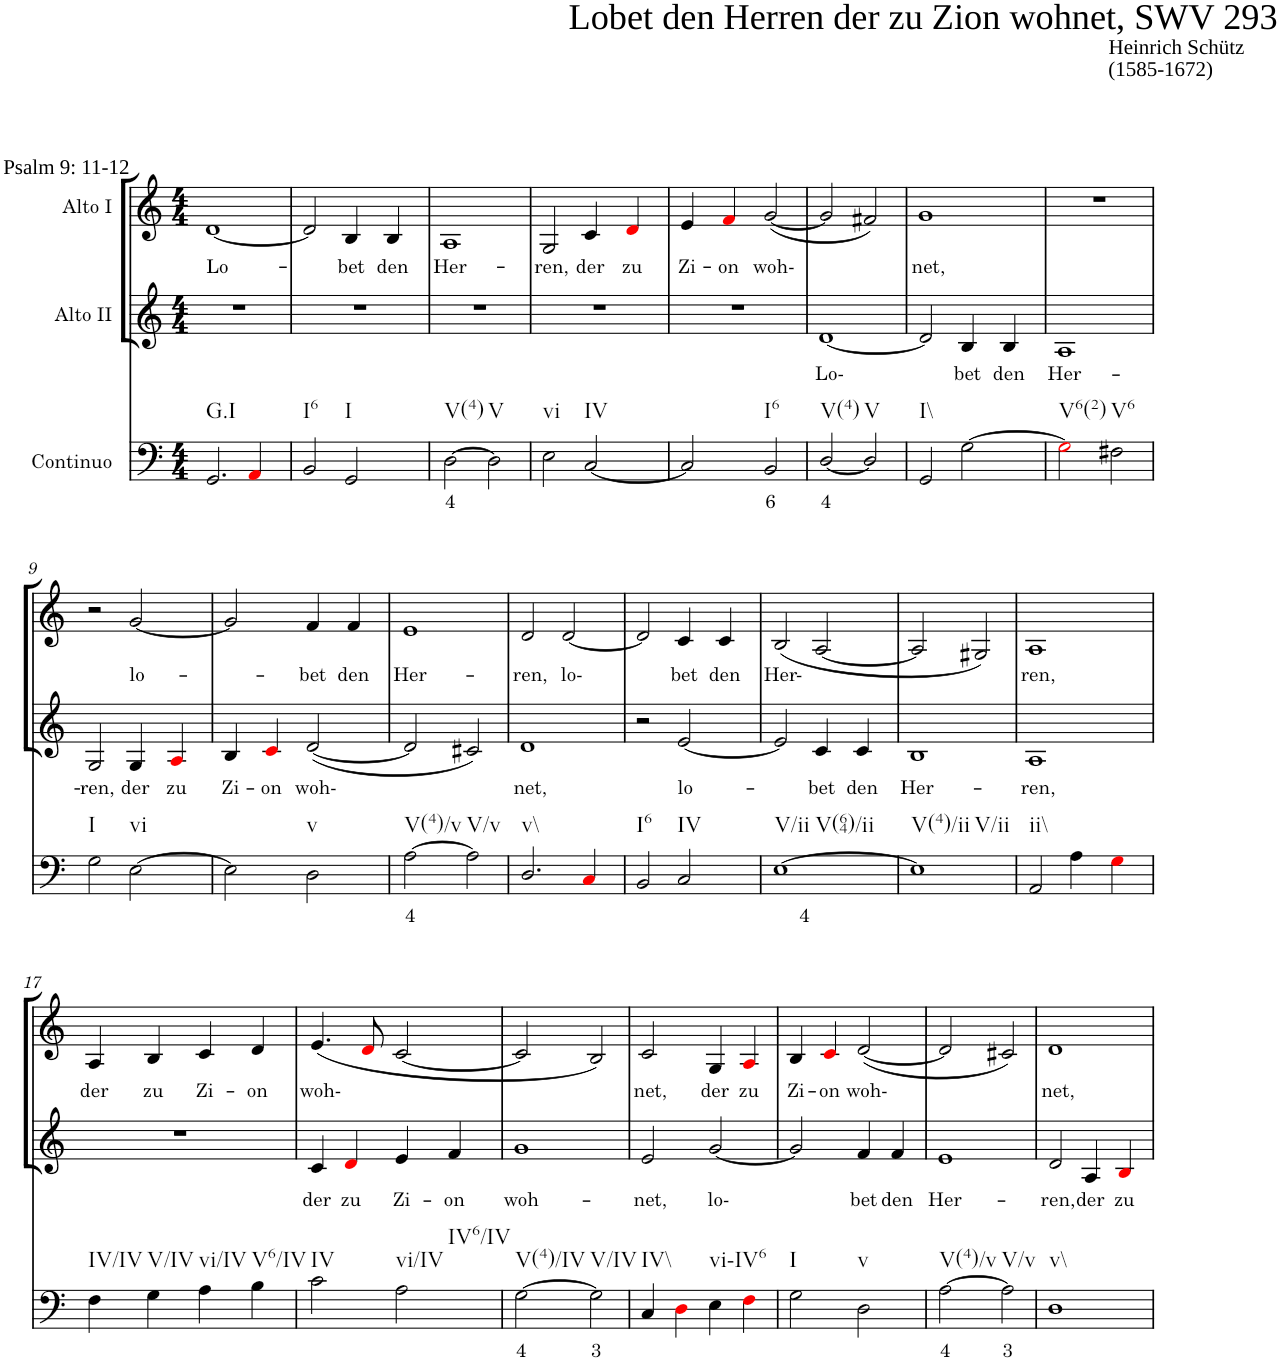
**kern	**text	**kern	**text	**kern	**text
*part3	*part3	*part2	*part2	*part1	*part1
*staff3	*staff3	*staff2	*staff2	*staff1	*staff1
*I"Continuo	*	*I"Alto II	*	*I"Alto I	*
*clefF4	*	*clefG2	*	*clefG2	*
*k[]	*	*k[]	*	*k[]	*
*M4/4	*	*M4/4	*	*M4/4	*
=1	=1	=1	=1	=1	=1
!	!	!	!	!LO:TX:a:t=Heinrich Schütz	!
!	!	!	!	!LO:TX:a:t=(1585-1672)	!
!	!	!	!	!LO:TX:a:t=Lobet den Herren der zu Zion wohnet, SWV 293	!
!	!	!	!	!LO:TX:a:t=Psalm 9&colon; 11-12	!
!LO:TX:b:t=G.I	!	!	!	!	!
!	!	!	!	!	!LO:LY:b
2.GG/	.	1r	.	[1d	Lo-
4AAi/	.	.	.	.	.
=2	=2	=2	=2	=2	=2
!LO:TX:b:t=I6	!	!	!	!	!
2BB/	.	1r	.	2d/]	.
!LO:TX:b:t=I	!	!	!	!	!
!	!	!	!	!	!LO:LY:b
2GG/	.	.	.	4B/	bet
!	!	!	!	!	!LO:LY:b
.	.	.	.	4B/	den
=3	=3	=3	=3	=3	=3
!LO:TX:b:t=V(4)	!	!	!	!	!
!	!LO:LY:b	!	!	!	!LO:LY:b
[2D\	4	1r	.	1A	Her-
!LO:TX:b:t=V	!	!	!	!	!
2D\]	.	.	.	.	.
=4	=4	=4	=4	=4	=4
!LO:TX:b:t=vi	!	!	!	!	!
!	!	!	!	!	!LO:LY:b
2E\	.	1r	.	2G/	ren,
!LO:TX:b:t=IV	!	!	!	!	!
!	!	!	!	!	!LO:LY:b
[2C/	.	.	.	4c/	der
!	!	!	!	!	!LO:LY:b
.	.	.	.	4di/	zu
=5	=5	=5	=5	=5	=5
!	!	!	!	!	!LO:LY:b
2C/]	.	1r	.	4e/	Zi-
!	!	!	!	!	!LO:LY:b
.	.	.	.	4fi/	on
!LO:TX:b:t=I6	!	!	!	!	!
!	!LO:LY:b	!	!	!	!LO:LY:b
2BB/	6	.	.	([2g/	woh-
=6	=6	=6	=6	=6	=6
!LO:TX:b:t=V(4)	!	!	!	!	!
!	!LO:LY:b	!	!LO:LY:b	!	!
[2D/	4	[1d	Lo-	2g/]	.
!LO:TX:b:t=V	!	!	!	!	!
2D/]	.	.	.	2f#X/)	.
=7	=7	=7	=7	=7	=7
!LO:TX:b:t=I\\	!	!	!	!	!
!	!	!	!	!	!LO:LY:b
2GG/	.	2d/]	.	1g	net,
!	!	!	!LO:LY:b	!	!
[2G\	.	4B/	bet	.	.
!	!	!	!LO:LY:b	!	!
.	.	4B/	den	.	.
=8	=8	=8	=8	=8	=8
!LO:TX:b:t=V6(2)	!	!	!	!	!
!	!	!	!LO:LY:b	!	!
2Gi\]	.	1A	Her-	1r	.
!LO:TX:b:t=V6	!	!	!	!	!
2F#X\	.	.	.	.	.
!!LO:LB:g=z
=9	=9	=9	=9	=9	=9
!LO:TX:b:t=I	!	!	!	!	!
!	!	!	!LO:LY:b	!	!
2G\	.	2G/	ren,	2r	.
!LO:TX:b:t=vi	!	!	!	!	!
!	!	!	!LO:LY:b	!	!LO:LY:b
[2E\	.	4G/	der	[2g/	lo-
!	!	!	!LO:LY:b	!	!
.	.	4Ai/	zu	.	.
=10	=10	=10	=10	=10	=10
!	!	!	!LO:LY:b	!	!
2E\]	.	4B/	Zi-	2g/]	.
!	!	!	!LO:LY:b	!	!
.	.	4ci/	on	.	.
!LO:TX:b:t=v	!	!	!	!	!
!	!	!	!LO:LY:b	!	!LO:LY:b
2D\	.	([2d/	woh-	4f/	bet
!	!	!	!	!	!LO:LY:b
.	.	.	.	4f/	den
=11	=11	=11	=11	=11	=11
!LO:TX:b:t=V(4)/v	!	!	!	!	!
!	!LO:LY:b	!	!	!	!LO:LY:b
[2A\	4	2d/]	.	1e	Her-
!LO:TX:b:t=V/v	!	!	!	!	!
2A\]	.	2c#X/)	.	.	.
=12	=12	=12	=12	=12	=12
!LO:TX:b:t=v\\	!	!	!	!	!
!	!	!	!LO:LY:b	!	!LO:LY:b
2.D/	.	1d	net,	2d/	ren,
!	!	!	!	!	!LO:LY:b
.	.	.	.	[2d/	lo-
4Ci/	.	.	.	.	.
=13	=13	=13	=13	=13	=13
!LO:TX:b:t=I6	!	!	!	!	!
2BB/	.	2r	.	2d/]	.
!LO:TX:b:t=IV	!	!	!	!	!
!	!	!	!LO:LY:b	!	!LO:LY:b
2C/	.	[2e/	lo-	4c/	bet
!	!	!	!	!	!LO:LY:b
.	.	.	.	4c/	den
=14	=14	=14	=14	=14	=14
!LO:TX:b:t=V/ii	!	!	!	!	!
!LO:TX:b:t=V(64)/ii	!	!	!	!	!
!	!LO:LY:b	!	!	!	!LO:LY:b
[1E	4	2e/]	.	(2B/	Her-
!	!	!	!LO:LY:b	!	!
.	.	4c/	bet	[2A/	.
!	!	!	!LO:LY:b	!	!
.	.	4c/	den	.	.
=15	=15	=15	=15	=15	=15
!LO:TX:b:t=V(4)/ii	!	!	!	!	!
!LO:TX:b:t=V/ii	!	!	!	!	!
!	!	!	!LO:LY:b	!	!
1E]	.	1B	Her-	2A/]	.
.	.	.	.	2G#X/)	.
=16	=16	=16	=16	=16	=16
!LO:TX:b:t=ii\\	!	!	!	!	!
!	!	!	!LO:LY:b	!	!LO:LY:b
2AA/	.	1A	ren,	1A	ren,
4A\	.	.	.	.	.
4Gi\	.	.	.	.	.
!!LO:LB:g=z
=17	=17	=17	=17	=17	=17
!LO:TX:b:t=IV/IV	!	!	!	!	!
!	!	!	!	!	!LO:LY:b
4F\	.	1r	.	4A/	der
!LO:TX:b:t=V/IV	!	!	!	!	!
!	!	!	!	!	!LO:LY:b
4G\	.	.	.	4B/	zu
!LO:TX:b:t=vi/IV	!	!	!	!	!
!	!	!	!	!	!LO:LY:b
4A\	.	.	.	4c/	Zi-
!LO:TX:b:t=V6/IV	!	!	!	!	!
!	!	!	!	!	!LO:LY:b
4B\	.	.	.	4d/	on
=18	=18	=18	=18	=18	=18
!LO:TX:b:t=IV	!	!	!	!	!
!	!	!	!LO:LY:b	!	!LO:LY:b
2c\	.	4c/	der	(4.e/	woh-
!	!	!	!LO:LY:b	!	!
.	.	4di/	zu	.	.
.	.	.	.	8di/	.
!LO:TX:b:t=vi/IV	!	!	!	!	!
!LO:TX:b:t=IV6/IV	!	!	!	!	!
!	!	!	!LO:LY:b	!	!
2A\	.	4e/	Zi-	[2c/	.
!	!	!	!LO:LY:b	!	!
.	.	4f/	on	.	.
=19	=19	=19	=19	=19	=19
!LO:TX:b:t=V(4)/IV	!	!	!	!	!
!	!LO:LY:b	!	!LO:LY:b	!	!
[2G\	4	1g	woh-	2c/]	.
!LO:TX:b:t=V/IV	!	!	!	!	!
!	!LO:LY:b	!	!	!	!
2G\]	3	.	.	2B/)	.
=20	=20	=20	=20	=20	=20
!LO:TX:b:t=IV\\	!	!	!	!	!
!	!	!	!LO:LY:b	!	!LO:LY:b
4C/	.	2e/	net,	2c/	net,
4Di\	.	.	.	.	.
!LO:TX:b:t=vi-IV6	!	!	!	!	!
!	!	!	!LO:LY:b	!	!LO:LY:b
4E\	.	[2g/	lo-	4G/	der
!	!	!	!	!	!LO:LY:b
4Fi\	.	.	.	4Ai/	zu
=21	=21	=21	=21	=21	=21
!LO:TX:b:t=I	!	!	!	!	!
!	!	!	!	!	!LO:LY:b
2G\	.	2g/]	.	4B/	Zi-
!	!	!	!	!	!LO:LY:b
.	.	.	.	4ci/	on
!LO:TX:b:t=v	!	!	!	!	!
!	!	!	!LO:LY:b	!	!LO:LY:b
2D\	.	4f/	bet	([2d/	woh-
!	!	!	!LO:LY:b	!	!
.	.	4f/	den	.	.
=22	=22	=22	=22	=22	=22
!LO:TX:b:t=V(4)/v	!	!	!	!	!
!	!LO:LY:b	!	!LO:LY:b	!	!
[2A\	4	1e	Her-	2d/]	.
!LO:TX:b:t=V/v	!	!	!	!	!
!	!LO:LY:b	!	!	!	!
2A\]	3	.	.	2c#X/)	.
=23	=23	=23	=23	=23	=23
!LO:TX:b:t=v\\	!	!	!	!	!
!	!	!	!LO:LY:b	!	!LO:LY:b
1D	.	2d/	ren,	1d	net,
!	!	!	!LO:LY:b	!	!
.	.	4A/	der	.	.
!	!	!	!LO:LY:b	!	!
.	.	4Bi/	zu	.	.
=	=	=	=	=	=
*-	*-	*-	*-	*-	*-
